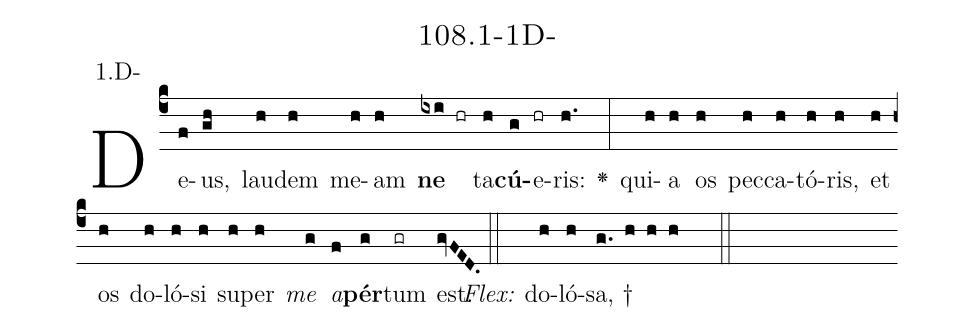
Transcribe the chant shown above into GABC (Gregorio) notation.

name: 108.1-1D-;
annotation: 1.D-;
%%
(c4)De(f)us,(gh) lau(h)dem(h) me(h)am(h) <b>ne</b>(ixi hr) ta(h)<b>cú</b>(g)e(hr)ris:(h.) <v>\greheightstar</v>(:) qui(h)a(h) os(h) pec(h)ca(h)tó(h)ris,(h) et(h) os(h) do(h)ló(h)si(h) su(h)per(h) <i>me</i>(g) <i>a</i>(f)<b>pér</b>(g)tum(gr) est.(gvFED.) (::)
<i>Flex:</i>()  do(h)ló(h)sa, †(g. h h h  ::)

%E(h) u(h) o(g) u(f) a(g) e.(gvFED.) (::)
